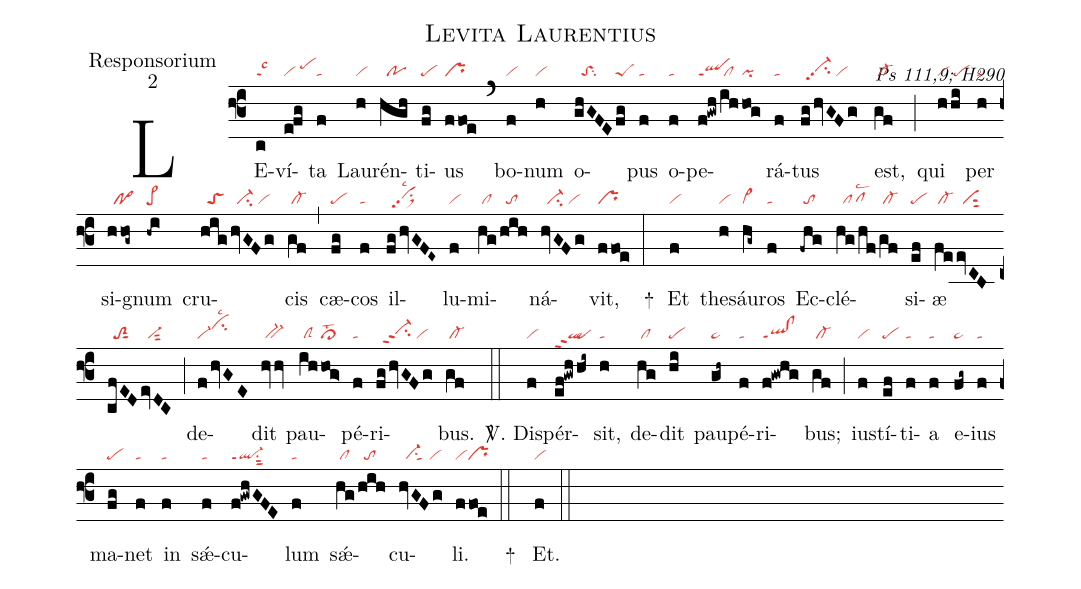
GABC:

name:Levita Laurentius;
office-part:Responsorium;
nabc-lines:1;
mode:2;
commentary: ꝟ Ps 111,9; H290;
%%
(f3)LE(c|talsc3)ví(e!fg|vi/pehi)ta(f|ta) Lau(h|vi)rén(hgh|//po)ti(fg|pe)us(ffoe|pr) (`) bo(f|vi)num(h|vi) o(ghGFE|//toSsu2|fg|peS)pus(f|ta) o(f|ta)pe(f!gwh|qlppt1|/ih|/cl|hog|pi)rá(f|ta)tus(fghvGFg|//vi-hhpp2su2/vi) est,(gf|/cl-) (;)
qui(h/hi|vi/pe) per(h|ta) si(hhog~|//po>)gnum(-hi|pe>) cru(hig|//toS|/hvGFg|//vi-su2/vi)cis(gf|/cl-) (,) cæ(fg|pe)cos(f|ta) il(fghvGFE~|//vihhpp2su1sux1lsc2)lu(f|vi)mi(hg|/cl|/hih|//to)ná(hvGFg|//vi-su2/vi)vit,(ffoe|pr) (:)
+()
Et(f|vi) the(h|vi)sáu(hg~|cl~)ros(f|ta) Ec(-fhg|/to)clé(hg/hf|//pflsc2|/gf|/cl-)si(ef|pe)æ(fe|/cl-|evCB|//visut2|cfED|//toS2sut1|evDC|//vi-sut2) (;) de(f/hvGE|vi-cihjlsc2)dit(hvv|/bv-) pau(ih|/clS|/hog>|cl>lst2)pé(f|ta)ri(fghvGFg|//vi-hhppt2su2/vi)bus.(gf|/cl-) (::)

<sp>V/</sp>.
Di(f|vi)spér(ef!gwh|qlppt2|/hi~|pe~)sit,(h|ta) de(hg|/cl)dit(hi|pe) pau(gh~|pe~)pé(f|ta)ri(f!gwhg|ql!clppt1)bus;(gf|/cl-) (;)
iu(f|vi)stí(ef|pe)ti(f|ta)a(f|ta) e(fg~|pe~)ius(f|ta) ma(fg|pe)net(f|ta) in(f|ta) sǽ(f|ta)cu(f!gwhGFE|ql-ppt1su1sut2)lum(f|ta) sǽ(hg|/cl|/hih|//to)cu(hvGFg|//vi-su1sut1/vi)li.(f/foe|vipr) (::)

+() Et.(f|vi) (::)
